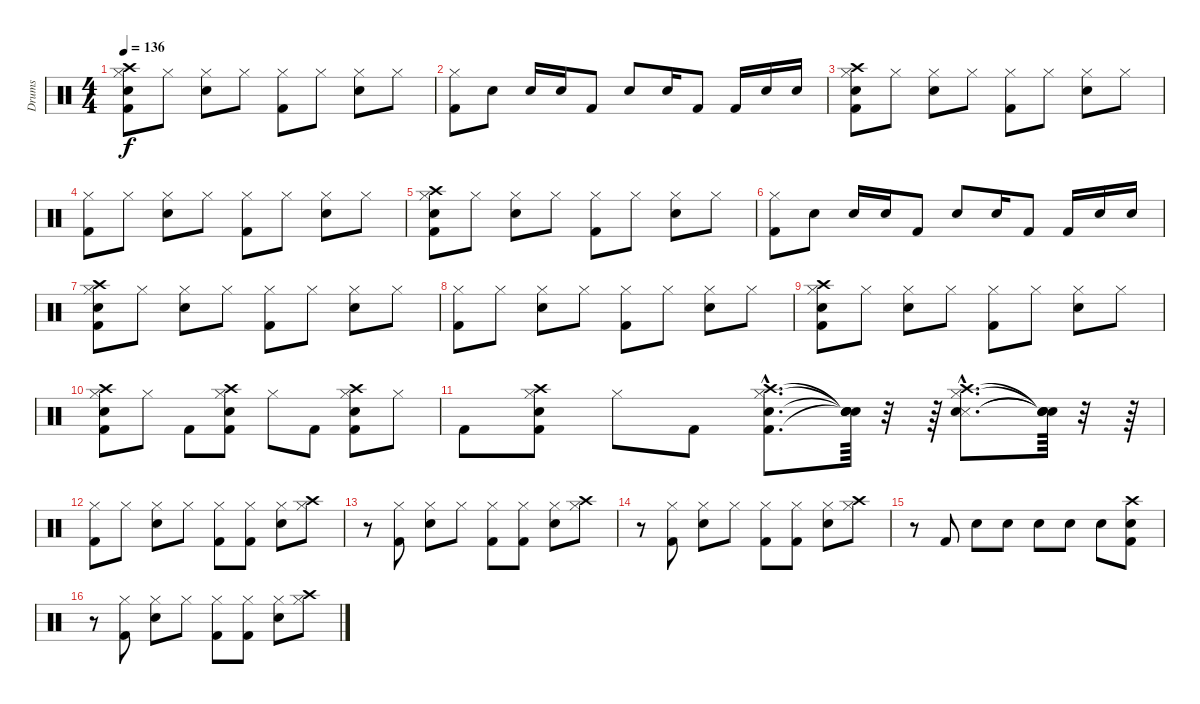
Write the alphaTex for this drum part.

\track ("Drums" "Drums") {instrument percussion}
\staff {score}
\articulation defaults
\ts (4 4)
\tempo 136
\clef neutral
\ks c
("Kick (hit) 2" "Snare (hit) 2" "Hi-Hat (closed)" "Crash high (hit)").8{dy f} "Hi-Hat (closed)".8 ("Snare (hit) 2" "Hi-Hat (closed)").8 "Hi-Hat (closed)".8 ("Kick (hit) 2" "Hi-Hat (closed)").8 "Hi-Hat (closed)".8 ("Snare (hit) 2" "Hi-Hat (closed)").8 "Hi-Hat (closed)".8 |
("Kick (hit) 2" "Hi-Hat (closed)").8 "Snare (hit) 2".8 "Snare (hit) 2".16 "Snare (hit) 2".16 "Kick (hit) 2".8 "Snare (hit) 2".8 "Snare (hit) 2".16 "Kick (hit) 2".8 "Kick (hit) 2".16 "Snare (hit) 2".16 "Snare (hit) 2".16 |
("Kick (hit) 2" "Snare (hit) 2" "Hi-Hat (closed)" "Crash high (hit)").8 "Hi-Hat (closed)".8 ("Snare (hit) 2" "Hi-Hat (closed)").8 "Hi-Hat (closed)".8 ("Kick (hit) 2" "Hi-Hat (closed)").8 "Hi-Hat (closed)".8 ("Snare (hit) 2" "Hi-Hat (closed)").8 "Hi-Hat (closed)".8 |
("Kick (hit) 2" "Hi-Hat (closed)").8 "Hi-Hat (closed)".8 ("Snare (hit) 2" "Hi-Hat (closed)").8 "Hi-Hat (closed)".8 ("Kick (hit) 2" "Hi-Hat (closed)").8 "Hi-Hat (closed)".8 ("Snare (hit) 2" "Hi-Hat (closed)").8 "Hi-Hat (closed)".8 |
("Kick (hit) 2" "Snare (hit) 2" "Hi-Hat (closed)" "Crash high (hit)").8 "Hi-Hat (closed)".8 ("Snare (hit) 2" "Hi-Hat (closed)").8 "Hi-Hat (closed)".8 ("Kick (hit) 2" "Hi-Hat (closed)").8 "Hi-Hat (closed)".8 ("Snare (hit) 2" "Hi-Hat (closed)").8 "Hi-Hat (closed)".8 |
("Kick (hit) 2" "Hi-Hat (closed)").8 "Snare (hit) 2".8 "Snare (hit) 2".16 "Snare (hit) 2".16 "Kick (hit) 2".8 "Snare (hit) 2".8 "Snare (hit) 2".16 "Kick (hit) 2".8 "Kick (hit) 2".16 "Snare (hit) 2".16 "Snare (hit) 2".16 |
("Kick (hit) 2" "Snare (hit) 2" "Hi-Hat (closed)" "Crash high (hit)").8 "Hi-Hat (closed)".8 ("Snare (hit) 2" "Hi-Hat (closed)").8 "Hi-Hat (closed)".8 ("Kick (hit) 2" "Hi-Hat (closed)").8 "Hi-Hat (closed)".8 ("Snare (hit) 2" "Hi-Hat (closed)").8 "Hi-Hat (closed)".8 |
("Kick (hit) 2" "Hi-Hat (closed)").8 "Hi-Hat (closed)".8 ("Snare (hit) 2" "Hi-Hat (closed)").8 "Hi-Hat (closed)".8 ("Kick (hit) 2" "Hi-Hat (closed)").8 "Hi-Hat (closed)".8 ("Snare (hit) 2" "Hi-Hat (closed)").8 "Hi-Hat (closed)".8 |
("Kick (hit) 2" "Snare (hit) 2" "Hi-Hat (closed)" "Crash high (hit)").8 "Hi-Hat (closed)".8 ("Snare (hit) 2" "Hi-Hat (closed)").8 "Hi-Hat (closed)".8 ("Kick (hit) 2" "Hi-Hat (closed)").8 "Hi-Hat (closed)".8 ("Snare (hit) 2" "Hi-Hat (closed)").8 "Hi-Hat (closed)".8 |
("Kick (hit) 2" "Snare (hit) 2" "Hi-Hat (closed)" "Crash high (hit)").8 "Hi-Hat (closed)".8 "Kick (hit) 2".8 ("Kick (hit) 2" "Snare (hit) 2" "Hi-Hat (closed)" "Crash high (hit)").8 "Hi-Hat (closed)".8 "Kick (hit) 2".8 ("Kick (hit) 2" "Snare (hit) 2" "Hi-Hat (closed)" "Crash high (hit)").8 "Hi-Hat (closed)".8 |
"Kick (hit) 2".8 ("Kick (hit) 2" "Snare (hit) 2" "Hi-Hat (closed)" "Crash high (hit)").8 "Hi-Hat (closed)".8 "Kick (hit) 2".8 ("Kick (hit) 2"{hac} "Snare (hit) 2"{hac} "Hi-Hat (closed)"{hac} "Crash high (hit)"{hac}).8{d} ("Snare (hit)"{t} "Snare (hit)"{t} "Snare (hit)"{t} "Snare (hit)"{t}).64 r.32 r.64 ("Snare (side stick) 3"{hac} "Snare (hit) 2"{hac} "Hi-Hat (closed)"{hac} "Crash high (hit)"{hac}).8{d} ("Snare (hit)"{t} "Snare (hit)"{t} "Snare (hit)"{t} "Snare (hit)"{t}).64 r.32 r.64 |
("Kick (hit) 2" "Hi-Hat (closed)").8 "Hi-Hat (closed)".8 ("Snare (hit) 2" "Hi-Hat (closed)").8 "Hi-Hat (closed)".8 ("Kick (hit) 2" "Hi-Hat (closed)").8 ("Kick (hit) 2" "Hi-Hat (closed)").8 ("Snare (hit) 2" "Hi-Hat (closed)").8 ("Hi-Hat (closed)" "Crash high (hit)").8 |
r.8 ("Kick (hit) 2" "Hi-Hat (closed)").8 ("Snare (hit) 2" "Hi-Hat (closed)").8 "Hi-Hat (closed)".8 ("Kick (hit) 2" "Hi-Hat (closed)").8 ("Kick (hit) 2" "Hi-Hat (closed)").8 ("Snare (hit) 2" "Hi-Hat (closed)").8 ("Hi-Hat (closed)" "Crash high (hit)").8 |
r.8 ("Kick (hit) 2" "Hi-Hat (closed)").8 ("Snare (hit) 2" "Hi-Hat (closed)").8 "Hi-Hat (closed)".8 ("Kick (hit) 2" "Hi-Hat (closed)").8 ("Kick (hit) 2" "Hi-Hat (closed)").8 ("Snare (hit) 2" "Hi-Hat (closed)").8 ("Hi-Hat (closed)" "Crash high (hit)").8 |
r.8 "Kick (hit) 2".8 "Snare (hit) 2".8 "Snare (hit) 2".8 "Snare (hit) 2".8 "Snare (hit) 2".8 "Snare (hit) 2".8 ("Kick (hit) 2" "Snare (hit) 2" "Crash high (hit)").8 |
r.8 ("Kick (hit) 2" "Hi-Hat (closed)").8 ("Snare (hit) 2" "Hi-Hat (closed)").8 "Hi-Hat (closed)".8 ("Kick (hit) 2" "Hi-Hat (closed)").8 ("Kick (hit) 2" "Hi-Hat (closed)").8 ("Snare (hit) 2" "Hi-Hat (closed)").8 ("Hi-Hat (closed)" "Crash high (hit)").8
